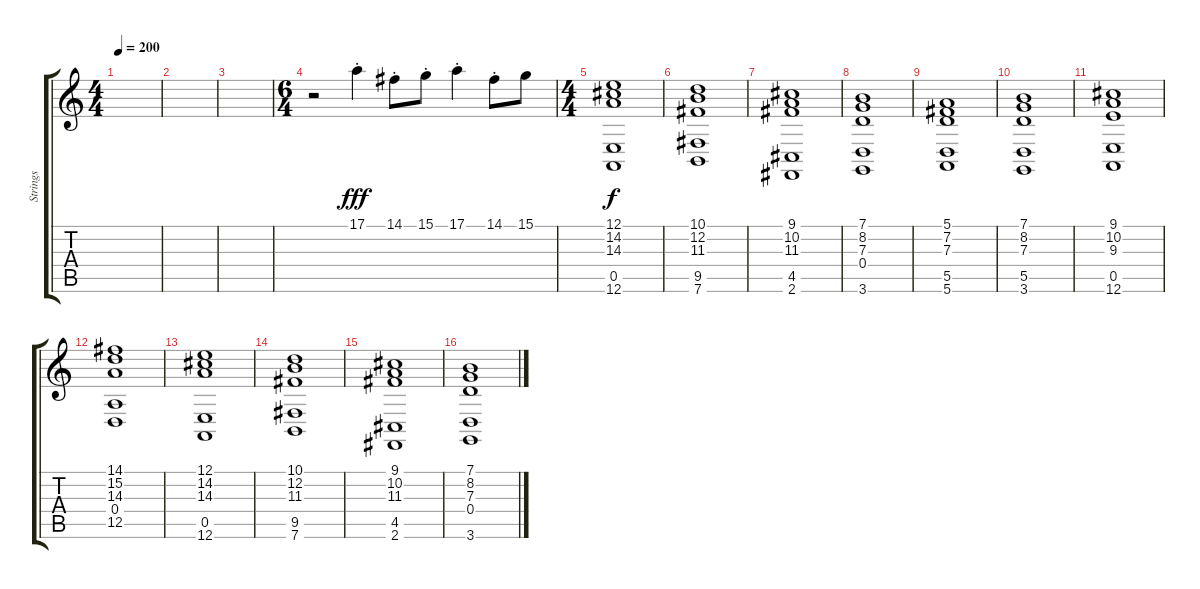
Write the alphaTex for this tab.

\track ("Strings" "Strings") {instrument stringensemble1}
\staff {score tabs}
\tuning (E4 B3 G3 D3 A2 E2) {hide}
\ts (4 4)
\tempo 200
\clef g2
\ks c
|
|
|
\ts (6 4)
r.2 17.1{st}.4{dy fff volume 16 instrument stringensemble1} 14.1{st}.8 15.1{st}.8 17.1{st}.4 14.1{st}.8 15.1.8 |
\ts (4 4)
(12.1 14.2 14.3 0.5 12.6).1{dy f instrument stringensemble1} |
(10.1 12.2 11.3 9.5 7.6).1 |
(9.1 10.2 11.3 4.5 2.6).1 |
(7.1 8.2 7.3 0.4 3.6).1 |
(5.1 7.2 7.3 5.5 5.6).1 |
(7.1 8.2 7.3 5.5 3.6).1 |
(9.1 10.2 9.3 0.5 12.6).1 |
(14.1 15.2 14.3 0.4 12.5).1 |
(12.1 14.2 14.3 0.5 12.6).1 |
(10.1 12.2 11.3 9.5 7.6).1 |
(9.1 10.2 11.3 4.5 2.6).1 |
(7.1 8.2 7.3 0.4 3.6).1
